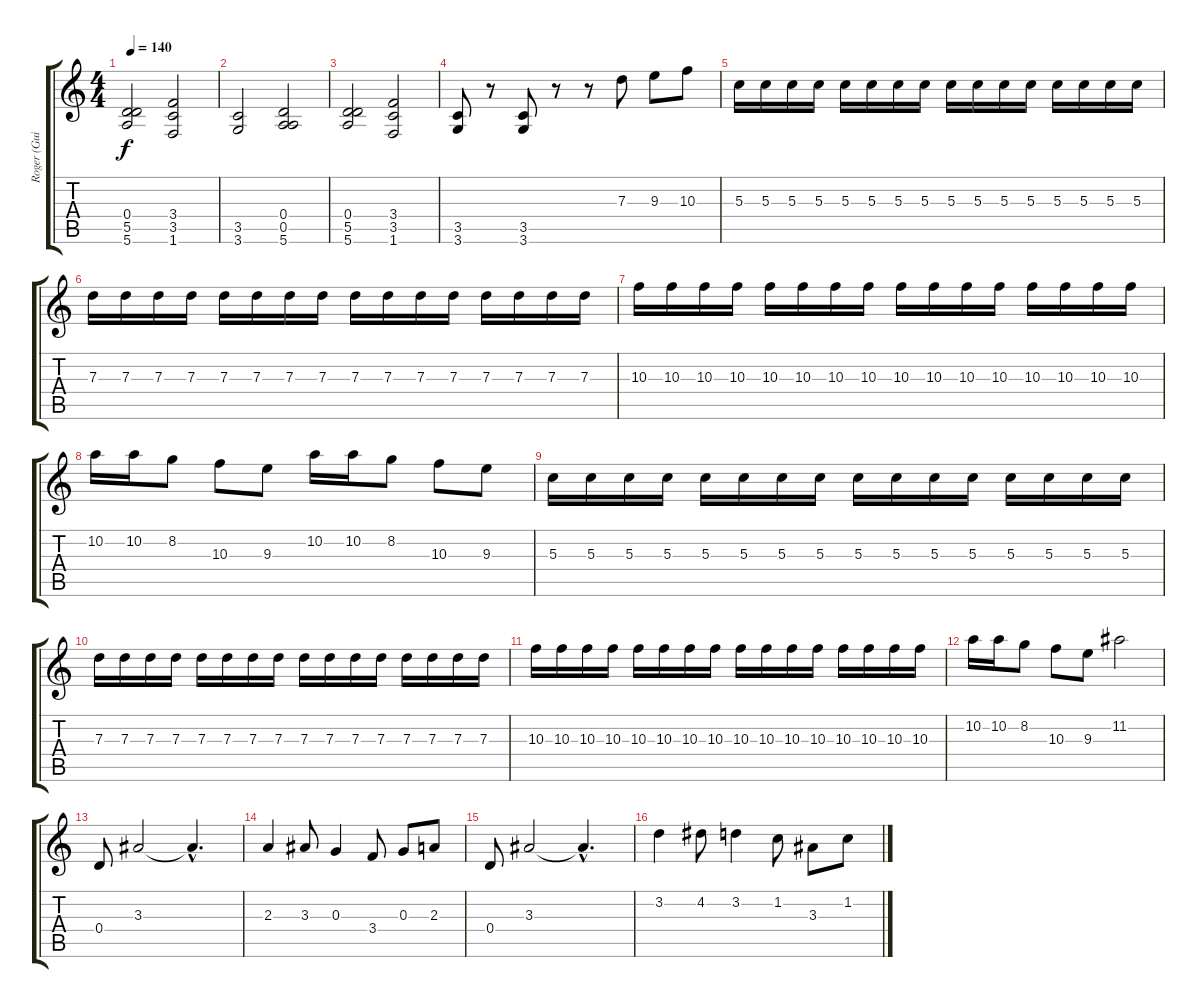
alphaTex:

\track ("Roger (Guitar)" "Roger (Gui") {instrument distortionguitar}
\staff {score tabs}
\tuning (E4 B3 G3 D3 A2 E2) {hide}
\ts (4 4)
\tempo 140
\clef g2
\ks c
(0.4 5.5 5.6).2{dy f} (3.4 3.5 1.6).2 |
(3.5 3.6).2 (0.4 0.5 5.6).2 |
(0.4 5.5 5.6).2 (3.4 3.5 1.6).2 |
(3.5 3.6).8 r.8 (3.5 3.6).8 r.8 r.8 7.3.8 9.3.8 10.3.8 |
5.3.16 5.3.16 5.3.16 5.3.16 5.3.16 5.3.16 5.3.16 5.3.16 5.3.16 5.3.16 5.3.16 5.3.16 5.3.16 5.3.16 5.3.16 5.3.16 |
7.3.16 7.3.16 7.3.16 7.3.16 7.3.16 7.3.16 7.3.16 7.3.16 7.3.16 7.3.16 7.3.16 7.3.16 7.3.16 7.3.16 7.3.16 7.3.16 |
10.3.16 10.3.16 10.3.16 10.3.16 10.3.16 10.3.16 10.3.16 10.3.16 10.3.16 10.3.16 10.3.16 10.3.16 10.3.16 10.3.16 10.3.16 10.3.16 |
10.2.16 10.2.16 8.2.8 10.3.8 9.3.8 10.2.16 10.2.16 8.2.8 10.3.8 9.3.8 |
5.3.16 5.3.16 5.3.16 5.3.16 5.3.16 5.3.16 5.3.16 5.3.16 5.3.16 5.3.16 5.3.16 5.3.16 5.3.16 5.3.16 5.3.16 5.3.16 |
7.3.16 7.3.16 7.3.16 7.3.16 7.3.16 7.3.16 7.3.16 7.3.16 7.3.16 7.3.16 7.3.16 7.3.16 7.3.16 7.3.16 7.3.16 7.3.16 |
10.3.16 10.3.16 10.3.16 10.3.16 10.3.16 10.3.16 10.3.16 10.3.16 10.3.16 10.3.16 10.3.16 10.3.16 10.3.16 10.3.16 10.3.16 10.3.16 |
10.2.16 10.2.16 8.2.8 10.3.8 9.3.8 11.2.2 |
0.4.8 3.3.2 3.3{hac t}.4{d} |
2.3.4 3.3.8 0.3.4 3.4.8 0.3.8 2.3.8 |
0.4.8 3.3.2 3.3{hac t}.4{d} |
3.2.4 4.2.8 3.2.4 1.2.8 3.3.8 1.2.8
